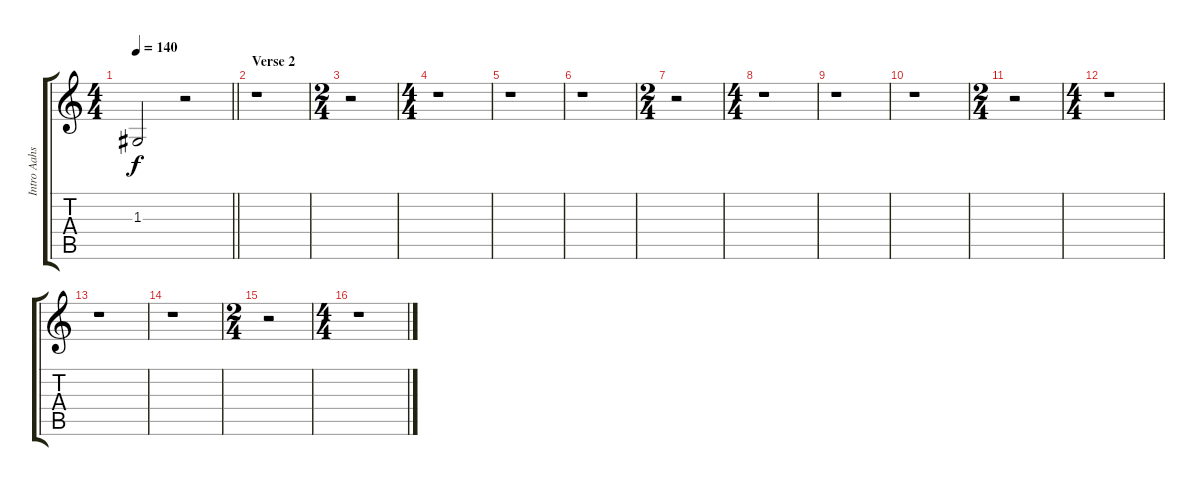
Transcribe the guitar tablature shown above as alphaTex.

\track ("Intro Aahs" "Intro Aahs") {instrument choiraahs bank 255}
\staff {score tabs}
\tuning (E4 B3 G3 D3 A2 E2) {hide}
\ts (4 4)
\tempo 140
\clef g2
\barLineRight lightlight
\ks c
1.3{t}.2{dy f} r.2 |
\section ("" "Verse 2")
r.1 |
\ts (2 4)
r.2 |
\ts (4 4)
r.1 |
r.1 |
r.1 |
\ts (2 4)
r.2 |
\ts (4 4)
r.1 |
r.1 |
r.1 |
\ts (2 4)
r.2 |
\ts (4 4)
r.1 |
r.1 |
r.1 |
\ts (2 4)
r.2 |
\ts (4 4)
r.1
